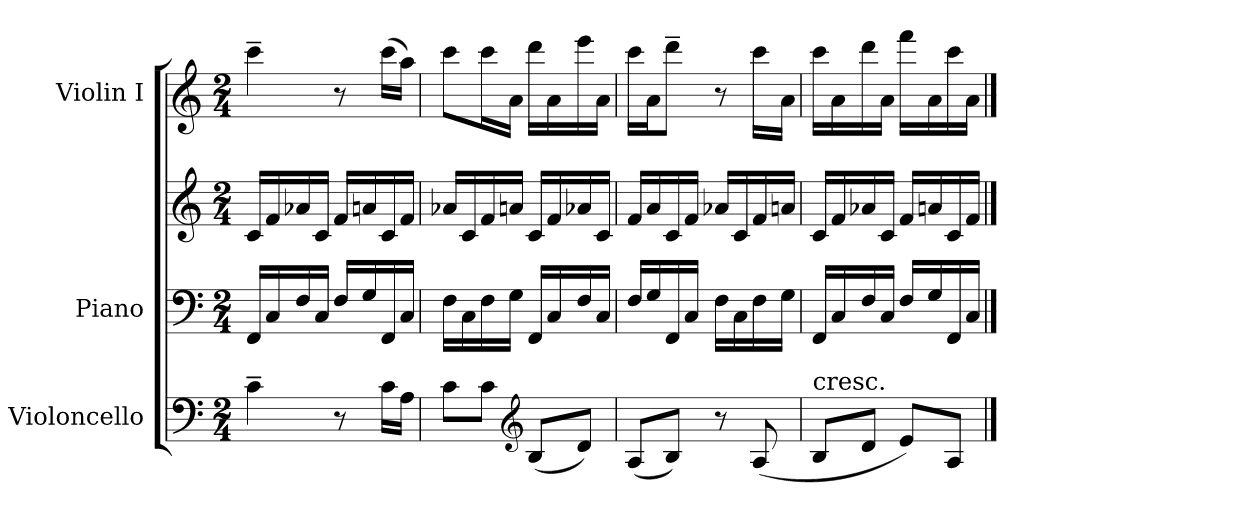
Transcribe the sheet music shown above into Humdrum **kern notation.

**kern	**kern	**kern	**kern
*part3	*part2	*part2	*part1
*staff4	*staff3	*staff2	*staff1
*I"Violoncello	*I"Piano	*	*I"Violin I
*I'Vc.	*I'Pno.	*	*I'Vln. I
*clefF4	*clefF4	*clefG2	*clefG2
*k[]	*k[]	*k[]	*k[]
*M2/4	*M2/4	*M2/4	*M2/4
=1	=1	=1	=1
4c~	16FFLL	16cLL	4ccc~
.	16C	16f	.
.	16F	16a-X	.
.	16CJJ	16cJJ	.
8r	16FLL	16fLL	8r
.	16G	16an	.
16cLL	16FF	16c	(16cccLL
16AJJ	16CJJ	16fJJ	16aaJJ)
=2	=2	=2	=2
8cL	16FLL	16a-XLL	8cccL
.	16C	16c	.
8cJ	16F	16f	16cccL
.	16GJJ	16anJJ	16aJJ
*clefG2	*	*	*
(8BL	16FFLL	16cLL	16dddLL
.	16C	16f	16a
8dJ)	16F	16a-X	16eee
.	16CJJ	16cJJ	16aJJ
=3	=3	=3	=3
(8AL	16FLL	16fLL	16cccLL
.	16G	16a	16aJ
8BJ)	16FF	16c	8ddd~J
.	16CJJ	16fJJ	.
8r	16FLL	16a-XLL	8r
.	16C	16c	.
(8A	16F	16f	16cccLL
.	16GJJ	16anJJ	16aJJ
=4	=4	=4	=4
!LO:TX:t=cresc.	!	!	!
8BL	16FFLL	16cLL	16cccLL
.	16C	16f	16a
8dJ	16F	16a-X	16ddd
.	16CJJ	16cJJ	16aJJ
8eL)	16FLL	16fLL	16fffLL
.	16G	16an	16a
8AJ	16FF	16c	16ccc
.	16CJJ	16fJJ	16aJJ
==	==	==	==
*-	*-	*-	*-
